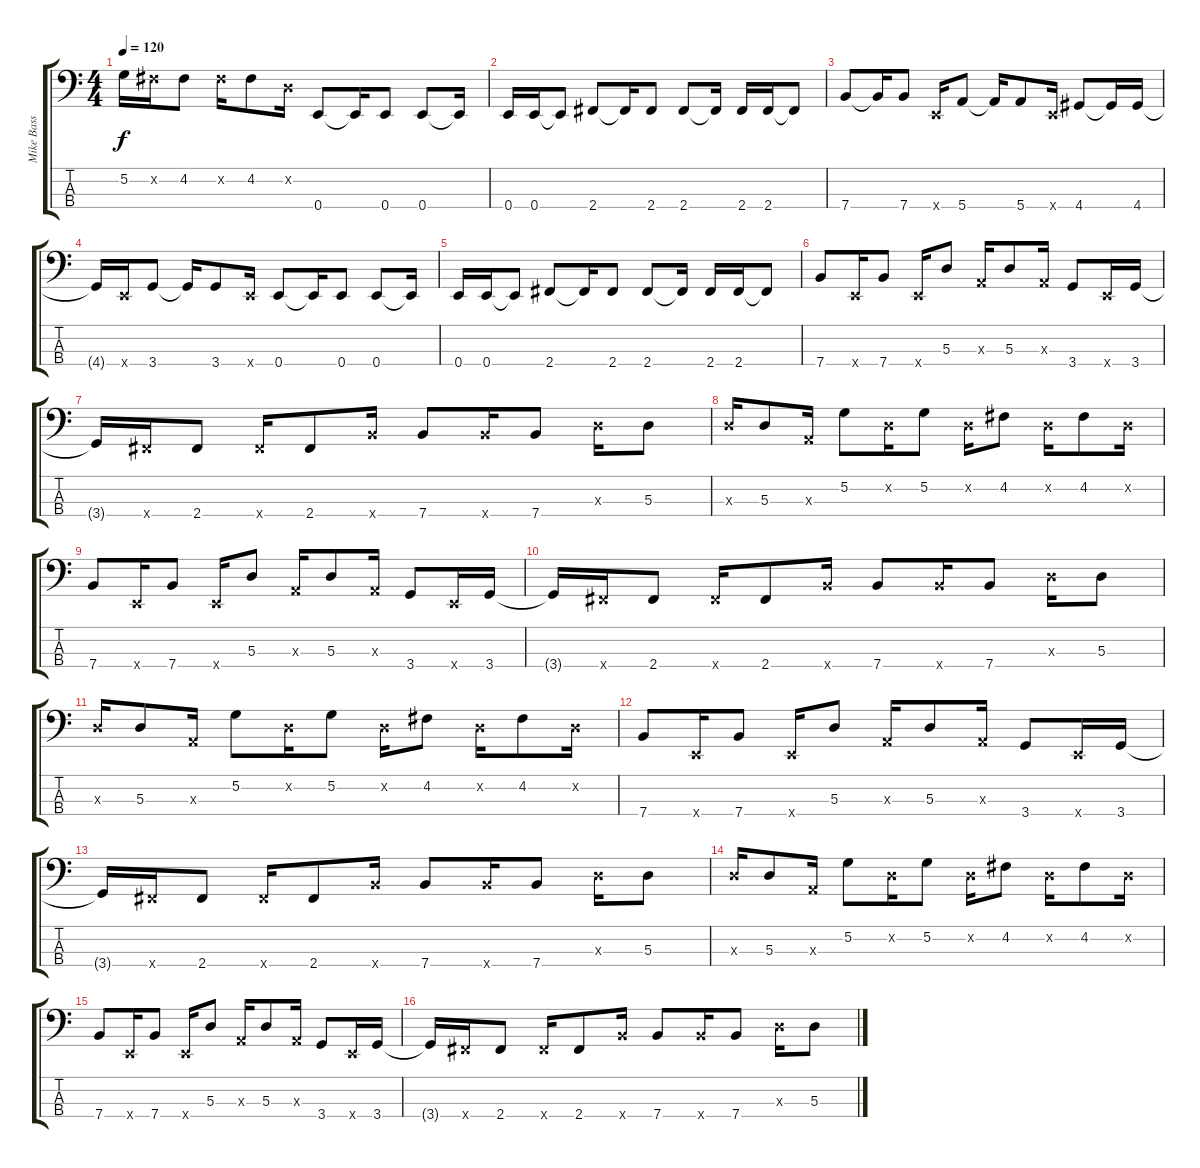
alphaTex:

\track ("Mike Bass Right Bass" "Mike Bass ") {instrument electricbasspick}
\staff {score tabs}
\tuning (G2 D2 A1 E1) {hide}
\ts (4 4)
\tempo 120
\clef f4
\ks c
5.2{t}.16{dy f} 4.2{x}.16 4.2.8 4.2{x}.16 4.2.8 0.2{x}.16 0.4.8 0.4{t}.16 0.4.8 0.4.8 0.4{t}.16 |
0.4.16 0.4.16 0.4{t}.8 2.4.8 2.4{t}.16 2.4.8 2.4.8 2.4{t}.16 2.4.16 2.4.16 2.4{t}.8 |
7.4.8 7.4{t}.16 7.4.8 0.4{x}.16 5.4.8 5.4{t}.16 5.4.8 0.4{x}.16 4.4.8 4.4{t}.16 4.4.16 |
4.4{t}.16 0.4{x}.16 3.4.8 3.4{t}.16 3.4.8 0.4{x}.16 0.4.8 0.4{t}.16 0.4.8 0.4.8 0.4{t}.16 |
0.4.16 0.4.16 0.4{t}.8 2.4.8 2.4{t}.16 2.4.8 2.4.8 2.4{t}.16 2.4.16 2.4.16 2.4{t}.8 |
7.4.8 0.4{x}.16 7.4.8 0.4{x}.16 5.3.8 0.3{x}.16 5.3.8 0.3{x}.16 3.4.8 0.4{x}.16 3.4.16 |
3.4{t}.16 2.4{x}.16 2.4.8 2.4{x}.16 2.4.8 7.4{x}.16 7.4.8 7.4{x}.16 7.4.8 5.3{x}.16 5.3.8 |
5.3{x}.16 5.3.8 0.3{x}.16 5.2.8 0.2{x}.16 5.2.8 0.2{x}.16 4.2.8 0.2{x}.16 4.2.8 0.2{x}.16 |
7.4.8 0.4{x}.16 7.4.8 0.4{x}.16 5.3.8 0.3{x}.16 5.3.8 0.3{x}.16 3.4.8 0.4{x}.16 3.4.16 |
3.4{t}.16 2.4{x}.16 2.4.8 2.4{x}.16 2.4.8 7.4{x}.16 7.4.8 7.4{x}.16 7.4.8 5.3{x}.16 5.3.8 |
5.3{x}.16 5.3.8 0.3{x}.16 5.2.8 0.2{x}.16 5.2.8 0.2{x}.16 4.2.8 0.2{x}.16 4.2.8 0.2{x}.16 |
7.4.8 0.4{x}.16 7.4.8 0.4{x}.16 5.3.8 0.3{x}.16 5.3.8 0.3{x}.16 3.4.8 0.4{x}.16 3.4.16 |
3.4{t}.16 2.4{x}.16 2.4.8 2.4{x}.16 2.4.8 7.4{x}.16 7.4.8 7.4{x}.16 7.4.8 5.3{x}.16 5.3.8 |
5.3{x}.16 5.3.8 0.3{x}.16 5.2.8 0.2{x}.16 5.2.8 0.2{x}.16 4.2.8 0.2{x}.16 4.2.8 0.2{x}.16 |
7.4.8 0.4{x}.16 7.4.8 0.4{x}.16 5.3.8 0.3{x}.16 5.3.8 0.3{x}.16 3.4.8 0.4{x}.16 3.4.16 |
3.4{t}.16 2.4{x}.16 2.4.8 2.4{x}.16 2.4.8 7.4{x}.16 7.4.8 7.4{x}.16 7.4.8 5.3{x}.16 5.3.8
